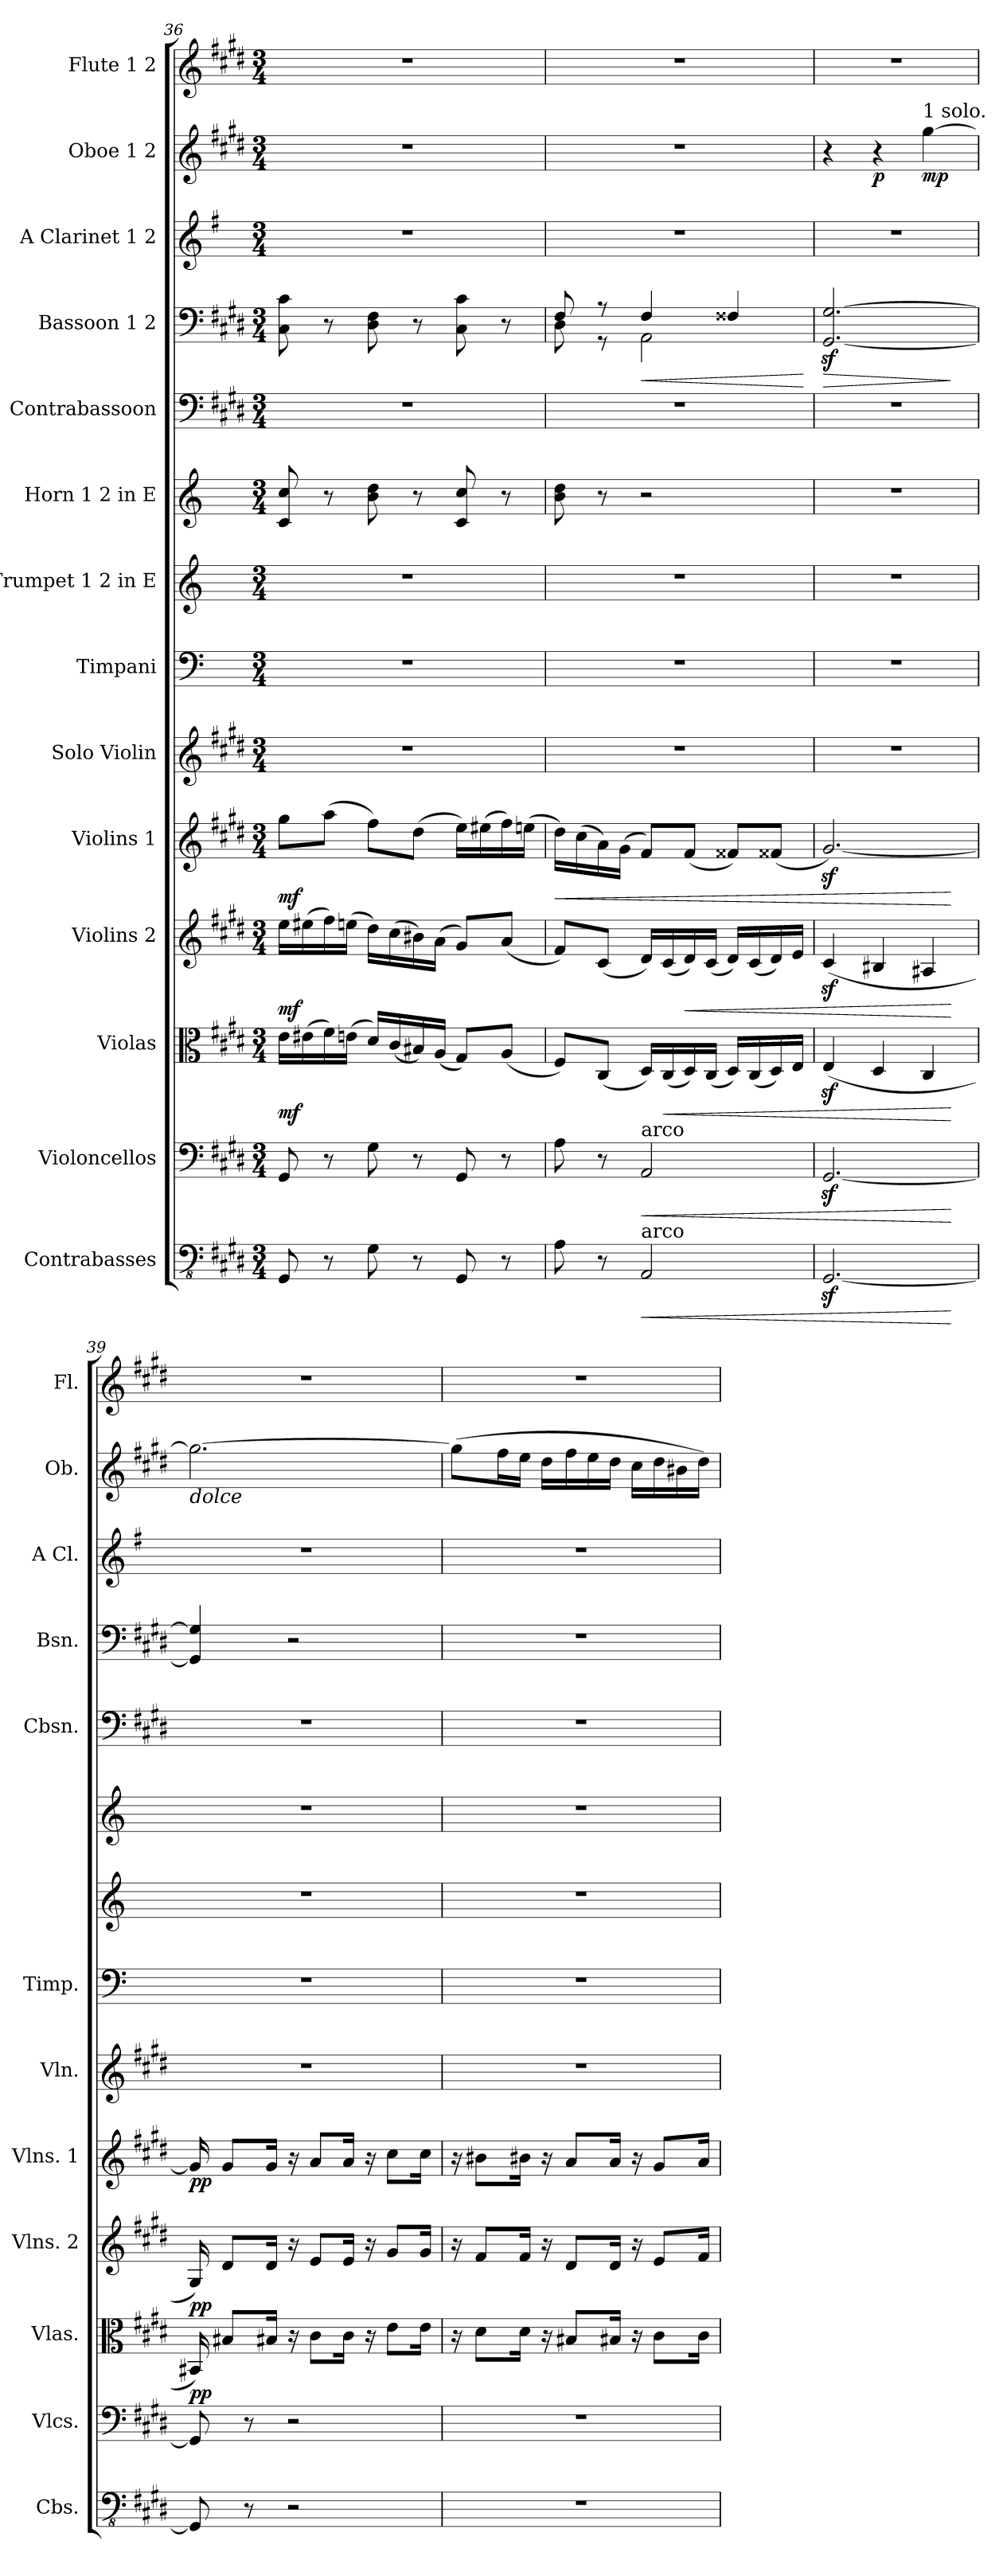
**kern	**dynam	**kern	**dynam	**kern	**dynam	**kern	**dynam	**kern	**dynam	**kern	**kern	**kern	**kern	**kern	**kern	**dynam	**kern	**kern	**dynam	**kern
*part14	*part14	*part13	*part13	*part12	*part12	*part11	*part11	*part10	*part10	*part9	*part8	*part7	*part6	*part5	*part4	*part4	*part3	*part2	*part2	*part1
*staff14	*staff14	*staff13	*staff13	*staff12	*staff12	*staff11	*staff11	*staff10	*staff10	*staff9	*staff8	*staff7	*staff6	*staff5	*staff4	*staff4	*staff3	*staff2	*staff2	*staff1
*I"Contrabasses	*	*I"Violoncellos	*	*I"Violas	*	*I"Violins 2	*	*I"Violins 1	*	*I"Solo Violin	*I"Timpani	*I"Trumpet 1 2 in E	*I"Horn 1 2 in E	*I"Contrabassoon	*I"Bassoon 1 2	*	*I"A Clarinet 1 2	*I"Oboe 1 2	*	*I"Flute 1 2
*I'Cbs.	*	*I'Vlcs.	*	*I'Vlas.	*	*I'Vlns. 2	*	*I'Vlns. 1	*	*I'Vln.	*I'Timp.	*	*	*I'Cbsn.	*I'Bsn.	*	*I'A Cl.	*I'Ob.	*	*I'Fl.
*clefFv4	*	*clefF4	*	*clefC3	*	*clefG2	*	*clefG2	*	*clefG2	*clefF4	*clefG2	*clefG2	*clefF4	*clefF4	*	*clefG2	*clefG2	*	*clefG2
*	*	*	*	*	*	*	*	*	*	*	*	*ITrd-2c-4	*ITrd5c8	*ITrd7c12	*	*	*ITrd2c3	*	*	*
*k[f#c#g#d#]	*	*k[f#c#g#d#]	*	*k[f#c#g#d#]	*	*k[f#c#g#d#]	*	*k[f#c#g#d#]	*	*k[f#c#g#d#]	*k[]	*k[f#c#g#d#]	*k[f#c#g#d#]	*k[f#c#g#d#]	*k[f#c#g#d#]	*	*k[f#c#g#d#]	*k[f#c#g#d#]	*	*k[f#c#g#d#]
*M3/4	*	*M3/4	*	*M3/4	*	*M3/4	*	*M3/4	*	*M3/4	*M3/4	*M3/4	*M3/4	*M3/4	*M3/4	*	*M3/4	*M3/4	*	*M3/4
=36	=36	=36	=36	=36	=36	=36	=36	=36	=36	=36	=36	=36	=36	=36	=36	=36	=36	=36	=36	=36
!	!	!	!	!	!LO:DY:b	!	!LO:DY:b	!	!LO:DY:b	!	!	!	!	!	!	!	!	!	!	!
8GGG#/	.	8GG#/	.	16e\LL	mf	16ee\LL	mf	8gg#\L	mf	2.r	2.r	2.r	8E/ 8e/	2.r	8C#\ 8c#\	.	2.r	2.r	.	2.r
.	.	.	.	(>16e#X\	.	(>16ee#X\	.	.	.	.	.	.	.	.	.	.	.	.	.	.
8r	.	8r	.	16f#\)	.	16ff#\)	.	(>8aa\J	.	.	.	.	8r	.	8r	.	.	.	.	.
.	.	.	.	(>16en\JJ	.	(>16een\JJ	.	.	.	.	.	.	.	.	.	.	.	.	.	.
8GG#\	.	8G#\	.	16d#/LL)	.	16dd#\LL)	.	8ff#\L)	.	.	.	.	8d#\ 8f#\	.	8D#\ 8F#\	.	.	.	.	.
.	.	.	.	(<16c#/	.	(>16cc#\	.	.	.	.	.	.	.	.	.	.	.	.	.	.
8r	.	8r	.	16B#X/)	.	16b#X\)	.	(>8dd#\J	.	.	.	.	8r	.	8r	.	.	.	.	.
.	.	.	.	(<16A/JJ	.	(>16a\JJ	.	.	.	.	.	.	.	.	.	.	.	.	.	.
8GGG#/	.	8GG#/	.	8G#/L)	.	8g#/L)	.	16ee\LL)	.	.	.	.	8E/ 8e/	.	8C#\ 8c#\	.	.	.	.	.
.	.	.	.	.	.	.	.	(>16ee#X\	.	.	.	.	.	.	.	.	.	.	.	.
8r	.	8r	.	(<8A/J	.	(<8a/J	.	16ff#\)	.	.	.	.	8r	.	8r	.	.	.	.	.
.	.	.	.	.	.	.	.	(>16een\JJ	.	.	.	.	.	.	.	.	.	.	.	.
!!LO:PB:g=z
=37	=37	=37	=37	=37	=37	=37	=37	=37	=37	=37	=37	=37	=37	=37	=37	=37	=37	=37	=37	=37
!	!	!	!	!	!	!	!	!	!LO:HP:b	!	!	!	!	!	!	!	!	!	!	!
*	*	*	*	*	*	*	*	*	*	*	*	*	*	*	*^	*	*	*	*	*
8AA\	.	8A\	.	8F#/L)	.	8f#/L)	.	16dd#\LL)	<	2.r	2.r	2.r	8d#\ 8f#\	2.r	8F#/	8D#\	.	2.r	2.r	.	2.r
.	.	.	.	.	.	.	.	(>16cc#\	.	.	.	.	.	.	.	.	.	.	.	.	.
8r	.	8r	.	(<8C#/J	.	(<8c#/J	.	16a\)	.	.	.	.	8r	.	8r	8r	.	.	.	.	.
.	.	.	.	.	.	.	.	(>16g#\JJ	.	.	.	.	.	.	.	.	.	.	.	.	.
!	!	!LO:TX:a:t=arco	!	!	!	!	!	!	!	!	!	!	!	!	!	!	!	!	!	!	!
!LO:TX:a:t=arco	!	!	!	!	!	!	!	!	!	!	!	!	!	!	!	!	!	!	!	!	!
!	!LO:HP:b	!	!LO:HP:b	!	!	!	!	!	!	!	!	!	!	!	!	!	!LO:HP:b	!	!	!	!
2AAA/	<	2AA/	<	16D#/LL)	.	16d#/LL)	.	8f#/L)	.	.	.	.	2r	.	4F#/	2AA\	<	.	.	.	.
!	!	!	!	!	!LO:HP:b	!	!	!	!	!	!	!	!	!	!	!	!	!	!	!	!
.	.	.	.	(<16C#/	<	(<16c#/	.	.	.	.	.	.	.	.	.	.	.	.	.	.	.
!	!	!	!	!	!	!	!LO:HP:b	!	!	!	!	!	!	!	!	!	!	!	!	!	!
.	.	.	.	16D#/)	.	16d#/)	<	(<8f#/J	.	.	.	.	.	.	.	.	.	.	.	.	.
.	.	.	.	(<16C#/JJ	.	(<16c#/JJ	.	.	.	.	.	.	.	.	.	.	.	.	.	.	.
.	.	.	.	16D#/LL)	.	16d#/LL)	.	8f##X/L)	.	.	.	.	.	.	4F##X/	.	.	.	.	.	.
.	.	.	.	(<16C#/	.	(<16c#/	.	.	.	.	.	.	.	.	.	.	.	.	.	.	.
.	.	.	.	16D#/)	.	16d#/)	.	(<8f##X/J	.	.	.	.	.	.	.	.	.	.	.	.	.
.	.	.	.	16E/JJ	.	16e/JJ	.	.	.	.	.	.	.	.	.	.	.	.	.	.	.
*	*	*	*	*	*	*	*	*	*	*	*	*	*	*	*v	*v	*	*	*	*	*
.	.	.	.	.	.	.	.	.	.	.	.	.	.	.	.	[	.	.	.	.
=38	=38	=38	=38	=38	=38	=38	=38	=38	=38	=38	=38	=38	=38	=38	=38	=38	=38	=38	=38	=38
!	!	!	!	!	!	!	!	!	!	!	!	!	!	!	!	!LO:HP:b	!	!	!	!
[2.GGG#z</	.	[2.GG#z</	.	(<4Ez</	.	(<4c#z</	.	[2.g#z</)	.	2.r	2.r	2.r	2.r	2.r	[2.GG#/z< [2.G#/z<	>	2.r	4r	.	2.r
!	!	!	!	!	!	!	!	!	!	!	!	!	!	!	!	!	!	!	!LO:DY:b	!
.	.	.	.	4D#/	.	4B#X/	.	.	.	.	.	.	.	.	.	.	.	4r	p	.
!	!	!	!	!	!	!	!	!	!	!	!	!	!	!	!	!	!	!LO:TX:a:t=1 solo.	!	!
!	!	!	!	!	!	!	!	!	!	!	!	!	!	!	!	!	!	!	!LO:DY:b	!
.	.	.	.	4C#/	.	4A#X/	.	.	.	.	.	.	.	.	.	.	.	[4gg#\	mp	.
.	[	.	[	.	[	.	[	.	[	.	.	.	.	.	.	]	.	.	.	.
=39	=39	=39	=39	=39	=39	=39	=39	=39	=39	=39	=39	=39	=39	=39	=39	=39	=39	=39	=39	=39
!	!	!	!	!	!	!	!	!	!	!	!	!	!	!	!	!	!	!LO:TX:b:i:t=dolce	!	!
!	!	!	!	!	!LO:DY:b	!	!LO:DY:b	!	!LO:DY:b	!	!	!	!	!	!	!	!	!	!	!
8GGG#/]	.	8GG#/]	.	16BB#X/)	pp	16G#/)	pp	16g#/]	pp	2.r	2.r	2.r	2.r	2.r	4GG#/] 4G#/]	.	2.r	2.gg#\_	.	2.r
.	.	.	.	8B#X/L	.	8d#/L	.	8g#/L	.	.	.	.	.	.	.	.	.	.	.	.
8r	.	8r	.	.	.	.	.	.	.	.	.	.	.	.	.	.	.	.	.	.
.	.	.	.	16B#X/Jk	.	16d#/Jk	.	16g#/Jk	.	.	.	.	.	.	.	.	.	.	.	.
2r	.	2r	.	16r	.	16r	.	16r	.	.	.	.	.	.	2r	.	.	.	.	.
.	.	.	.	8c#\L	.	8e/L	.	8a/L	.	.	.	.	.	.	.	.	.	.	.	.
.	.	.	.	16c#\Jk	.	16e/Jk	.	16a/Jk	.	.	.	.	.	.	.	.	.	.	.	.
.	.	.	.	16r	.	16r	.	16r	.	.	.	.	.	.	.	.	.	.	.	.
.	.	.	.	8e\L	.	8g#/L	.	8cc#\L	.	.	.	.	.	.	.	.	.	.	.	.
.	.	.	.	16e\Jk	.	16g#/Jk	.	16cc#\Jk	.	.	.	.	.	.	.	.	.	.	.	.
!!LO:PB:g=z
=40	=40	=40	=40	=40	=40	=40	=40	=40	=40	=40	=40	=40	=40	=40	=40	=40	=40	=40	=40	=40
2.r	.	2.r	.	16r	.	16r	.	16r	.	2.r	2.r	2.r	2.r	2.r	2.r	.	2.r	(>8gg#\L]	.	2.r
.	.	.	.	8d#\L	.	8f#/L	.	8b#X\L	.	.	.	.	.	.	.	.	.	.	.	.
.	.	.	.	.	.	.	.	.	.	.	.	.	.	.	.	.	.	16ff#\L	.	.
.	.	.	.	16d#\Jk	.	16f#/Jk	.	16b#X\Jk	.	.	.	.	.	.	.	.	.	16ee\JJ	.	.
.	.	.	.	16r	.	16r	.	16r	.	.	.	.	.	.	.	.	.	16dd#\LL	.	.
.	.	.	.	8B#X/L	.	8d#/L	.	8a/L	.	.	.	.	.	.	.	.	.	16ff#\	.	.
.	.	.	.	.	.	.	.	.	.	.	.	.	.	.	.	.	.	16ee\	.	.
.	.	.	.	16B#X/Jk	.	16d#/Jk	.	16a/Jk	.	.	.	.	.	.	.	.	.	16dd#\JJ	.	.
.	.	.	.	16r	.	16r	.	16r	.	.	.	.	.	.	.	.	.	16cc#\LL	.	.
.	.	.	.	8c#\L	.	8e/L	.	8g#/L	.	.	.	.	.	.	.	.	.	16dd#\	.	.
.	.	.	.	.	.	.	.	.	.	.	.	.	.	.	.	.	.	16b#X\	.	.
.	.	.	.	16c#\Jk	.	16f#/Jk	.	16a/Jk	.	.	.	.	.	.	.	.	.	16dd#\JJ)	.	.
=	=	=	=	=	=	=	=	=	=	=	=	=	=	=	=	=	=	=	=	=
*-	*-	*-	*-	*-	*-	*-	*-	*-	*-	*-	*-	*-	*-	*-	*-	*-	*-	*-	*-	*-
